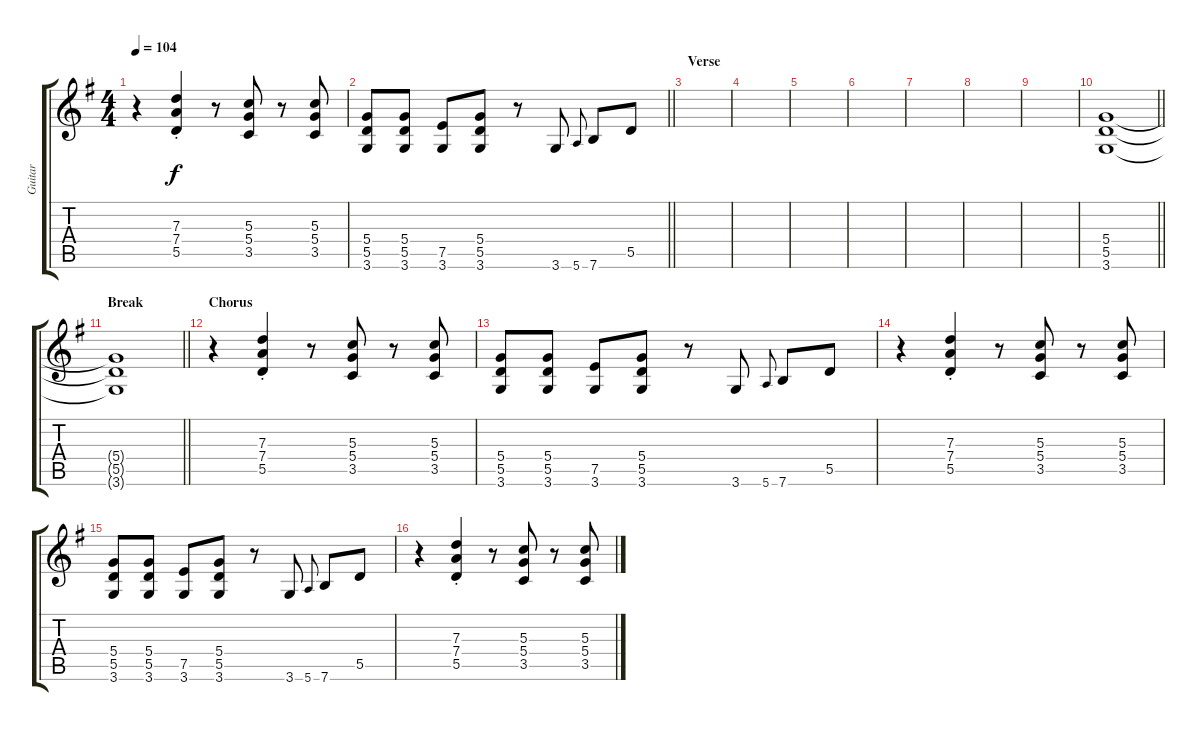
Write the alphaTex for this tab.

\track ("Guitar" "Guitar") {instrument overdrivenguitar}
\staff {score tabs}
\tuning (E4 B3 G3 D3 A2 E2) {hide}
\ts (4 4)
\tempo 104
\clef g2
\ks g
r.4{dy f} (7.3{st} 7.4{st} 5.5{st}).4 r.8 (5.3 5.4 3.5).8 r.8 (5.3 5.4 3.5).8 |
\barLineRight lightlight
(5.4 5.5 3.6).8 (5.4 5.5 3.6).8 (7.5 3.6).8 (5.4 5.5 3.6).8 r.8 3.6.8 5.6.8{gr onbeat} 7.6.8 5.5.8 |
\section ("" "Verse")
|
|
|
|
|
|
|
\barLineRight lightlight
(5.4 5.5 3.6).1 |
\section ("" "Break")
\barLineRight lightlight
(5.4{t} 5.5{t} 3.6{t}).1 |
\section ("" "Chorus")
r.4 (7.3{st} 7.4{st} 5.5{st}).4 r.8 (5.3 5.4 3.5).8 r.8 (5.3 5.4 3.5).8 |
(5.4 5.5 3.6).8 (5.4 5.5 3.6).8 (7.5 3.6).8 (5.4 5.5 3.6).8 r.8 3.6.8 5.6.8{gr onbeat} 7.6.8 5.5.8 |
r.4 (7.3{st} 7.4{st} 5.5{st}).4 r.8 (5.3 5.4 3.5).8 r.8 (5.3 5.4 3.5).8 |
(5.4 5.5 3.6).8 (5.4 5.5 3.6).8 (7.5 3.6).8 (5.4 5.5 3.6).8 r.8 3.6.8 5.6.8{gr onbeat} 7.6.8 5.5.8 |
r.4 (7.3{st} 7.4{st} 5.5{st}).4 r.8 (5.3 5.4 3.5).8 r.8 (5.3 5.4 3.5).8
